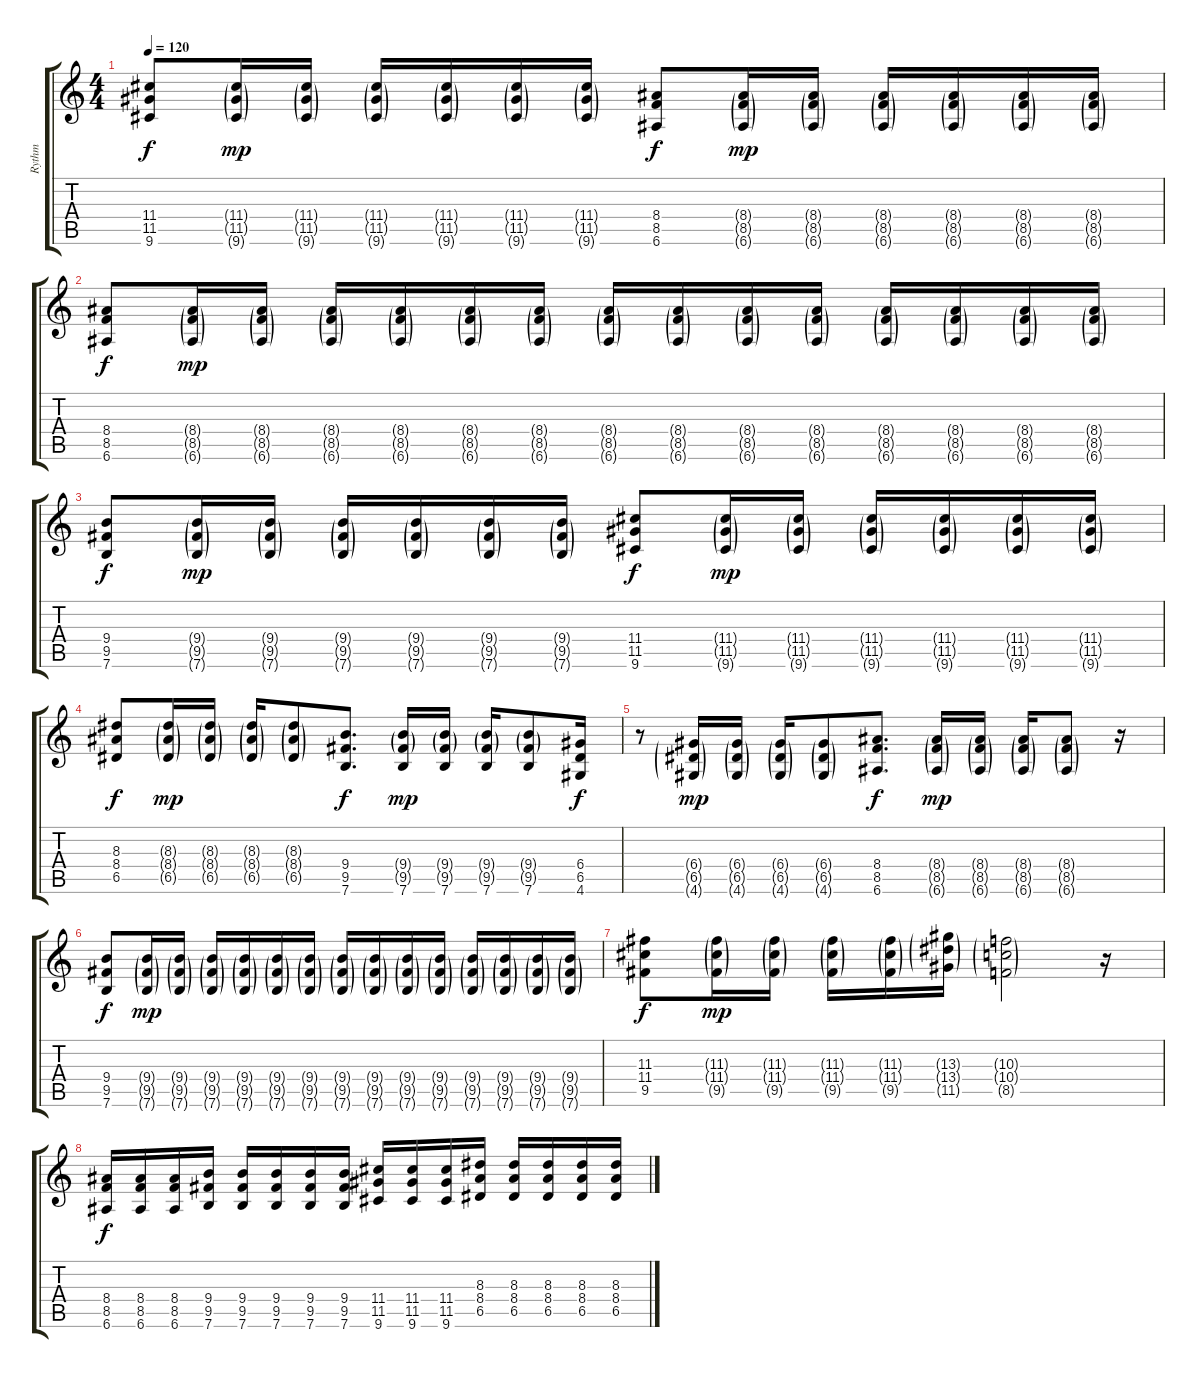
\track ("Rythm" "Rythm") {instrument overdrivenguitar}
\staff {score tabs}
\tuning (E4 B3 G3 D3 A2 E2) {hide}
\ts (4 4)
\tempo 120
\clef g2
\ks c
(11.4 11.5 9.6).8{dy f} (11.4{g} 11.5{g} 9.6{g}).16{dy mp} (11.4{g} 11.5{g} 9.6{g}).16 (11.4{g} 11.5{g} 9.6{g}).16 (11.4{g} 11.5{g} 9.6{g}).16 (11.4{g} 11.5{g} 9.6{g}).16 (11.4{g} 11.5{g} 9.6{g}).16 (8.4 8.5 6.6).8{dy f} (8.4{g} 8.5{g} 6.6{g}).16{dy mp} (8.4{g} 8.5{g} 6.6{g}).16 (8.4{g} 8.5{g} 6.6{g}).16 (8.4{g} 8.5{g} 6.6{g}).16 (8.4{g} 8.5{g} 6.6{g}).16 (8.4{g} 8.5{g} 6.6{g}).16 |
(8.4 8.5 6.6).8{dy f} (8.4{g} 8.5{g} 6.6{g}).16{dy mp} (8.4{g} 8.5{g} 6.6{g}).16 (8.4{g} 8.5{g} 6.6{g}).16 (8.4{g} 8.5{g} 6.6{g}).16 (8.4{g} 8.5{g} 6.6{g}).16 (8.4{g} 8.5{g} 6.6{g}).16 (8.4{g} 8.5{g} 6.6{g}).16 (8.4{g} 8.5{g} 6.6{g}).16 (8.4{g} 8.5{g} 6.6{g}).16 (8.4{g} 8.5{g} 6.6{g}).16 (8.4{g} 8.5{g} 6.6{g}).16 (8.4{g} 8.5{g} 6.6{g}).16 (8.4{g} 8.5{g} 6.6{g}).16 (8.4{g} 8.5{g} 6.6{g}).16 |
(9.4 9.5 7.6).8{dy f} (9.4{g} 9.5{g} 7.6{g}).16{dy mp} (9.4{g} 9.5{g} 7.6{g}).16 (9.4{g} 9.5{g} 7.6{g}).16 (9.4{g} 9.5{g} 7.6{g}).16 (9.4{g} 9.5{g} 7.6{g}).16 (9.4{g} 9.5{g} 7.6{g}).16 (11.4 11.5 9.6).8{dy f} (11.4{g} 11.5{g} 9.6{g}).16{dy mp} (11.4{g} 11.5{g} 9.6{g}).16 (11.4{g} 11.5{g} 9.6{g}).16 (11.4{g} 11.5{g} 9.6{g}).16 (11.4{g} 11.5{g} 9.6{g}).16 (11.4{g} 11.5{g} 9.6{g}).16 |
(8.3 8.4 6.5).8{dy f} (8.3{g} 8.4{g} 6.5{g}).16{dy mp} (8.3{g} 8.4{g} 6.5{g}).16 (8.3{g} 8.4{g} 6.5{g}).16 (8.3{g} 8.4{g} 6.5{g}).8 (9.4 9.5 7.6).8{d dy f} (9.4{g} 9.5{g} 7.6).16{dy mp} (9.4{g} 9.5{g} 7.6).16 (9.4{g} 9.5{g} 7.6).16 (9.4{g} 9.5{g} 7.6).8 (6.4 6.5 4.6).16{dy f} |
r.8 (6.4{g} 6.5{g} 4.6{g}).16{dy mp} (6.4{g} 6.5{g} 4.6{g}).16 (6.4{g} 6.5{g} 4.6{g}).16 (6.4{g} 6.5{g} 4.6{g}).8 (8.4 8.5 6.6).8{d dy f} (8.4{g} 8.5{g} 6.6{g}).16{dy mp} (8.4{g} 8.5{g} 6.6{g}).16 (8.4{g} 8.5{g} 6.6{g}).16 (8.4{g} 8.5{g} 6.6{g}).8 r.16 |
(9.4 9.5 7.6).8{dy f} (9.4{g} 9.5{g} 7.6{g}).16{dy mp} (9.4{g} 9.5{g} 7.6{g}).16 (9.4{g} 9.5{g} 7.6{g}).16 (9.4{g} 9.5{g} 7.6{g}).16 (9.4{g} 9.5{g} 7.6{g}).16 (9.4{g} 9.5{g} 7.6{g}).16 (9.4{g} 9.5{g} 7.6{g}).16 (9.4{g} 9.5{g} 7.6{g}).16 (9.4{g} 9.5{g} 7.6{g}).16 (9.4{g} 9.5{g} 7.6{g}).16 (9.4{g} 9.5{g} 7.6{g}).16 (9.4{g} 9.5{g} 7.6{g}).16 (9.4{g} 9.5{g} 7.6{g}).16 (9.4{g} 9.5{g} 7.6{g}).16 |
(11.3 11.4 9.5).8{dy f} (11.3{g} 11.4{g} 9.5{g}).16{dy mp} (11.3{g} 11.4{g} 9.5{g}).16 (11.3{g} 11.4{g} 9.5{g}).16 (11.3{g} 11.4{g} 9.5{g}).16 (13.3{g} 13.4{g} 11.5{g}).16 (10.3{g} 10.4{g} 8.5{g}).2 r.16 |
(8.4 8.5 6.6).16{dy f} (8.4 8.5 6.6).16 (8.4 8.5 6.6).16 (9.4 9.5 7.6).16 (9.4 9.5 7.6).16 (9.4 9.5 7.6).16 (9.4 9.5 7.6).16 (9.4 9.5 7.6).16 (11.4 11.5 9.6).16 (11.4 11.5 9.6).16 (11.4 11.5 9.6).16 (8.3 8.4 6.5).16 (8.3 8.4 6.5).16 (8.3 8.4 6.5).16 (8.3 8.4 6.5).16 (8.3 8.4 6.5).16
